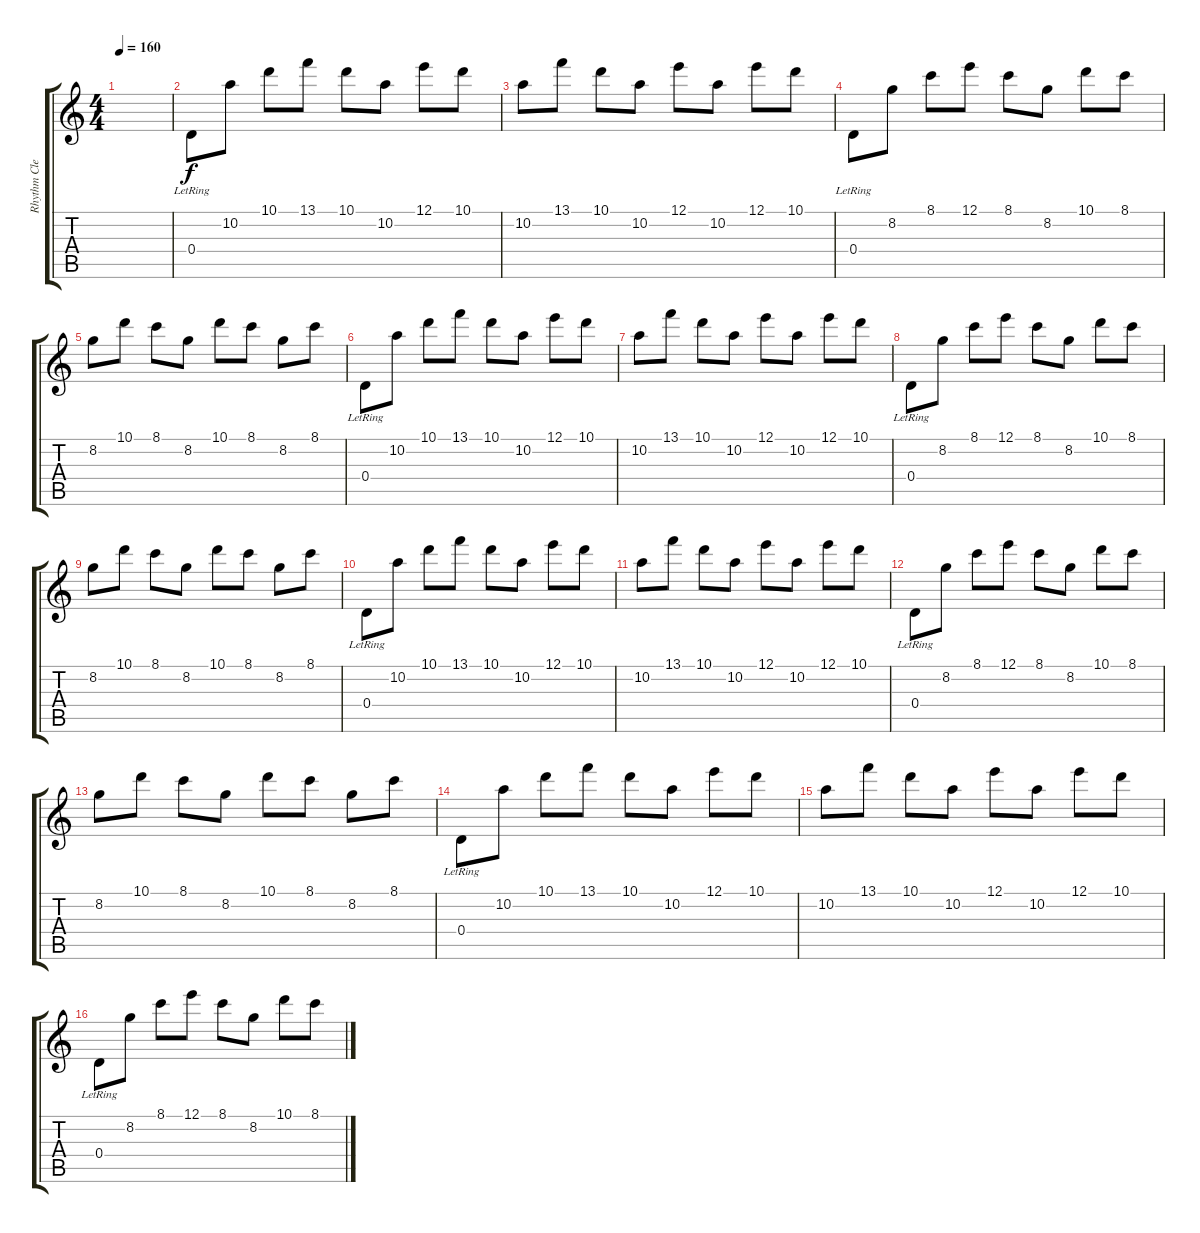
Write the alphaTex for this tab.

\track ("Rhythm Clean" "Rhythm Cle") {instrument electricguitarjazz}
\staff {score tabs}
\tuning (E4 B3 G3 D3 A2 E2) {hide}
\ts (4 4)
\tempo 160
\clef g2
\ks c
|
0.4{lr}.8{volume 16 instrument electricguitarclean} 10.2.8 10.1.8 13.1.8 10.1.8 10.2.8 12.1.8 10.1.8 |
10.2.8 13.1.8 10.1.8 10.2.8 12.1.8 10.2.8 12.1.8 10.1.8 |
0.4{lr}.8 8.2.8 8.1.8 12.1.8 8.1.8 8.2.8 10.1.8 8.1.8 |
8.2.8 10.1.8 8.1.8 8.2.8 10.1.8 8.1.8 8.2.8 8.1.8 |
0.4{lr}.8 10.2.8 10.1.8 13.1.8 10.1.8 10.2.8 12.1.8 10.1.8 |
10.2.8 13.1.8 10.1.8 10.2.8 12.1.8 10.2.8 12.1.8 10.1.8 |
0.4{lr}.8 8.2.8 8.1.8 12.1.8 8.1.8 8.2.8 10.1.8 8.1.8 |
8.2.8 10.1.8 8.1.8 8.2.8 10.1.8 8.1.8 8.2.8 8.1.8 |
0.4{lr}.8 10.2.8 10.1.8 13.1.8 10.1.8 10.2.8 12.1.8 10.1.8 |
10.2.8 13.1.8 10.1.8 10.2.8 12.1.8 10.2.8 12.1.8 10.1.8 |
0.4{lr}.8 8.2.8 8.1.8 12.1.8 8.1.8 8.2.8 10.1.8 8.1.8 |
8.2.8 10.1.8 8.1.8 8.2.8 10.1.8 8.1.8 8.2.8 8.1.8 |
0.4{lr}.8 10.2.8 10.1.8 13.1.8 10.1.8 10.2.8 12.1.8 10.1.8 |
10.2.8 13.1.8 10.1.8 10.2.8 12.1.8 10.2.8 12.1.8 10.1.8 |
0.4{lr}.8 8.2.8 8.1.8 12.1.8 8.1.8 8.2.8 10.1.8 8.1.8
